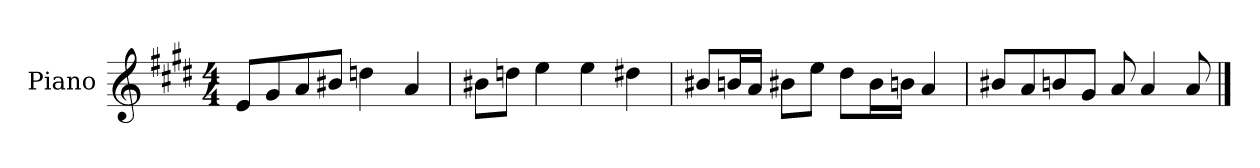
**kern
*part1
*staff1
*I"Piano
*I'P-no
*clefG2
*k[f#c#g#d#]
*M4/4
*MM90
=1
8e/L
8g#/
8a/
8b#X/J
4ddn\
4a/
=2
8b#X\L
8ddn\J
4ee\
4ee\
4dd#X\
=3
8b#X/L
16bn/L
16a/JJ
8b#X\L
8ee\J
8dd#\L
16b#\L
16bn\JJ
4a/
=4
8b#X/L
8a/
8bn/
8g#/J
8a/
4a/
8a/
==
*-
